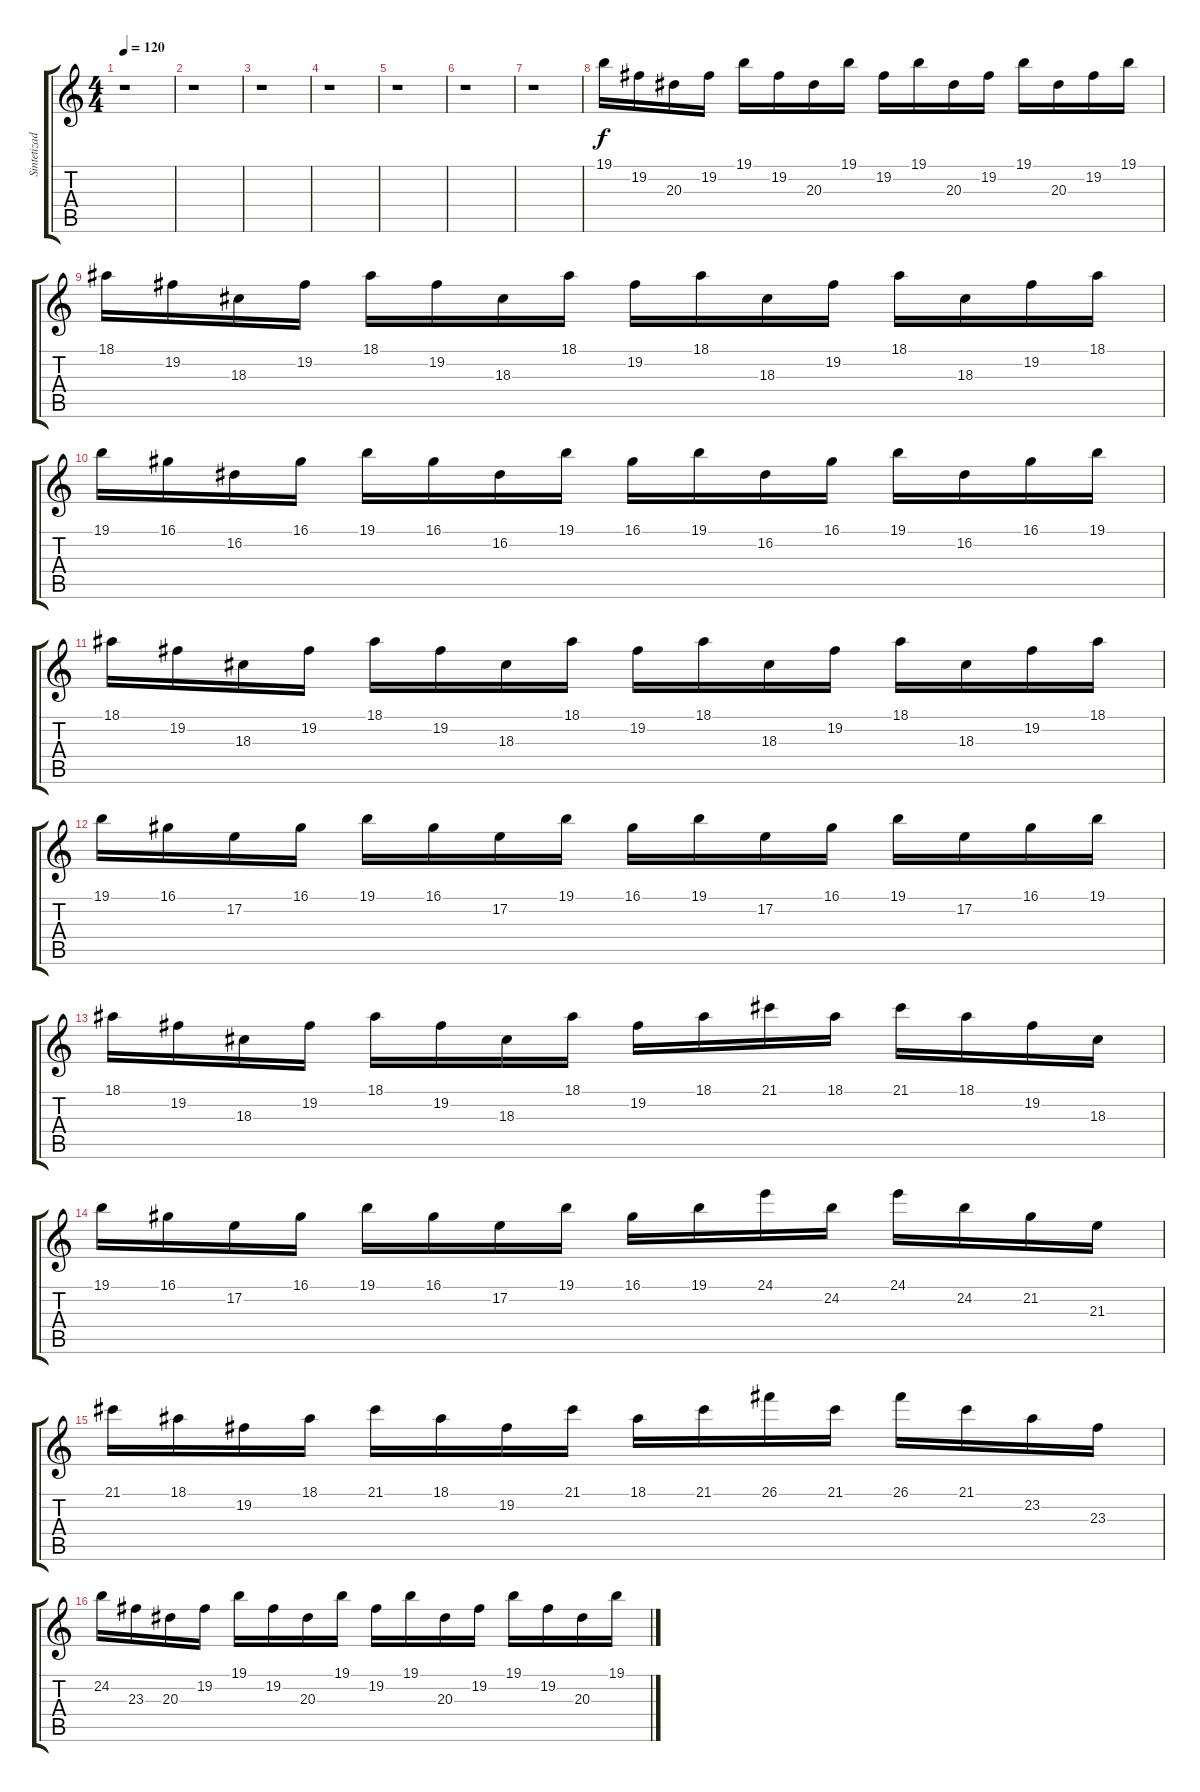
\track ("Sintetizador" "Sintetizad") {instrument acousticgrandpiano}
\staff {score tabs}
\tuning (E4 B3 G3 D3 A2 E2) {hide}
\ts (4 4)
\tempo 120
\clef g2
\ks c
r.1{dy f} |
r.1 |
r.1 |
r.1 |
r.1 |
r.1 |
r.1 |
19.1.16 19.2.16 20.3.16 19.2.16 19.1.16 19.2.16 20.3.16 19.1.16 19.2.16 19.1.16 20.3.16 19.2.16 19.1.16 20.3.16 19.2.16 19.1.16 |
18.1.16 19.2.16 18.3.16 19.2.16 18.1.16 19.2.16 18.3.16 18.1.16 19.2.16 18.1.16 18.3.16 19.2.16 18.1.16 18.3.16 19.2.16 18.1.16 |
19.1.16 16.1.16 16.2.16 16.1.16 19.1.16 16.1.16 16.2.16 19.1.16 16.1.16 19.1.16 16.2.16 16.1.16 19.1.16 16.2.16 16.1.16 19.1.16 |
18.1.16 19.2.16 18.3.16 19.2.16 18.1.16 19.2.16 18.3.16 18.1.16 19.2.16 18.1.16 18.3.16 19.2.16 18.1.16 18.3.16 19.2.16 18.1.16 |
19.1.16 16.1.16 17.2.16 16.1.16 19.1.16 16.1.16 17.2.16 19.1.16 16.1.16 19.1.16 17.2.16 16.1.16 19.1.16 17.2.16 16.1.16 19.1.16 |
18.1.16 19.2.16 18.3.16 19.2.16 18.1.16 19.2.16 18.3.16 18.1.16 19.2.16 18.1.16 21.1.16 18.1.16 21.1.16 18.1.16 19.2.16 18.3.16 |
19.1.16 16.1.16 17.2.16 16.1.16 19.1.16 16.1.16 17.2.16 19.1.16 16.1.16 19.1.16 24.1.16 24.2.16 24.1.16 24.2.16 21.2.16 21.3.16 |
21.1.16 18.1.16 19.2.16 18.1.16 21.1.16 18.1.16 19.2.16 21.1.16 18.1.16 21.1.16 26.1.16 21.1.16 26.1.16 21.1.16 23.2.16 23.3.16 |
24.2.16 23.3.16 20.3.16 19.2.16 19.1.16 19.2.16 20.3.16 19.1.16 19.2.16 19.1.16 20.3.16 19.2.16 19.1.16 19.2.16 20.3.16 19.1.16
